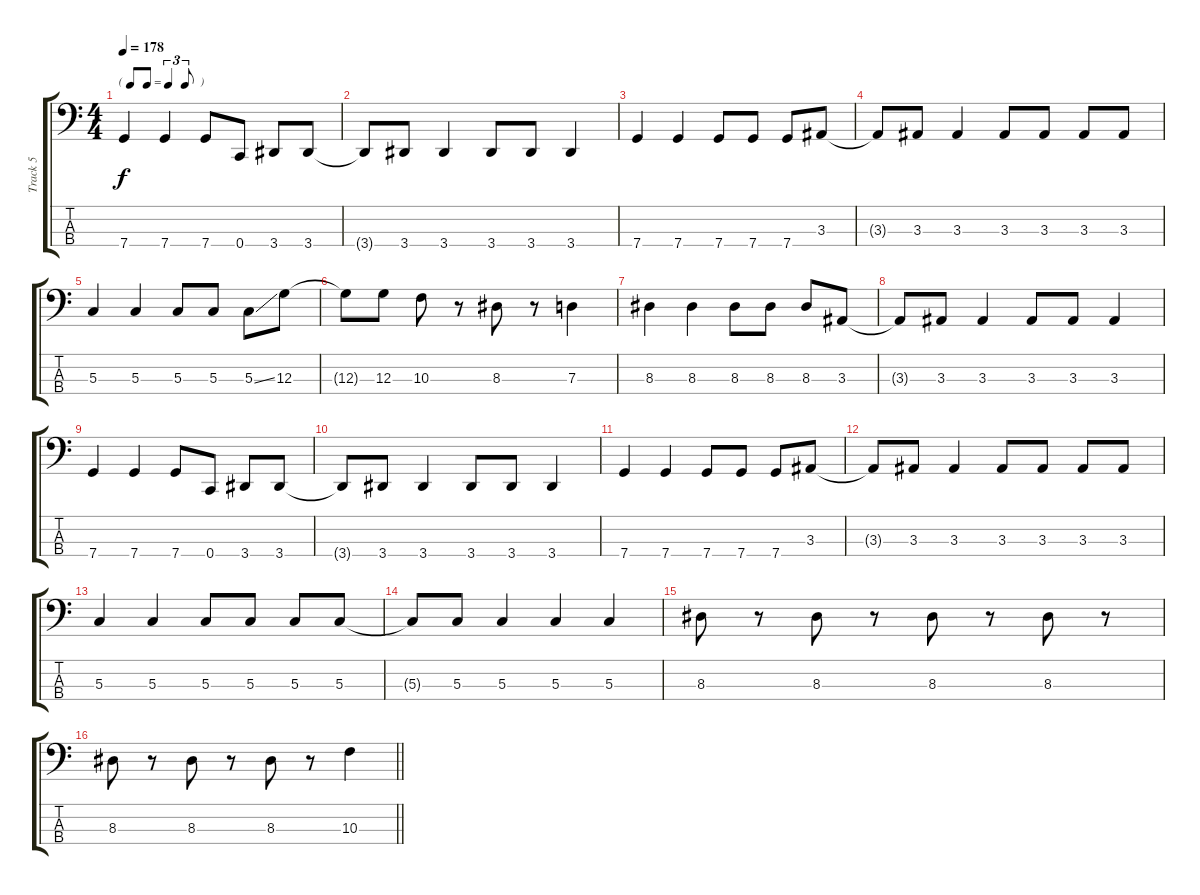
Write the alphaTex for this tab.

\track ("Track 5" "Track 5") {instrument electricbasspick}
\staff {score tabs}
\tuning (F2 C2 G1 C1) {hide}
\ts (4 4)
\tf triplet8th
\tempo 178
\clef f4
\ks c
7.4.4{dy f} 7.4.4 7.4.8 0.4.8 3.4.8 3.4.8 |
3.4{t}.8 3.4.8 3.4.4 3.4.8 3.4.8 3.4.4 |
7.4.4 7.4.4 7.4.8 7.4.8 7.4.8 3.3.8 |
3.3{t}.8 3.3.8 3.3.4 3.3.8 3.3.8 3.3.8 3.3.8 |
5.3.4 5.3.4 5.3.8 5.3.8 5.3{ss}.8 12.3.8 |
12.3{t}.8 12.3.8 10.3.8 r.8 8.3.8 r.8 7.3.4 |
8.3.4 8.3.4 8.3.8 8.3.8 8.3.8 3.3.8 |
3.3{t}.8 3.3.8 3.3.4 3.3.8 3.3.8 3.3.4 |
7.4.4 7.4.4 7.4.8 0.4.8 3.4.8 3.4.8 |
3.4{t}.8 3.4.8 3.4.4 3.4.8 3.4.8 3.4.4 |
7.4.4 7.4.4 7.4.8 7.4.8 7.4.8 3.3.8 |
3.3{t}.8 3.3.8 3.3.4 3.3.8 3.3.8 3.3.8 3.3.8 |
5.3.4 5.3.4 5.3.8 5.3.8 5.3.8 5.3.8 |
5.3{t}.8 5.3.8 5.3.4 5.3.4 5.3.4 |
8.3.8 r.8 8.3.8 r.8 8.3.8 r.8 8.3.8 r.8 |
\barLineRight lightlight
8.3.8 r.8 8.3.8 r.8 8.3.8 r.8 10.3.4
